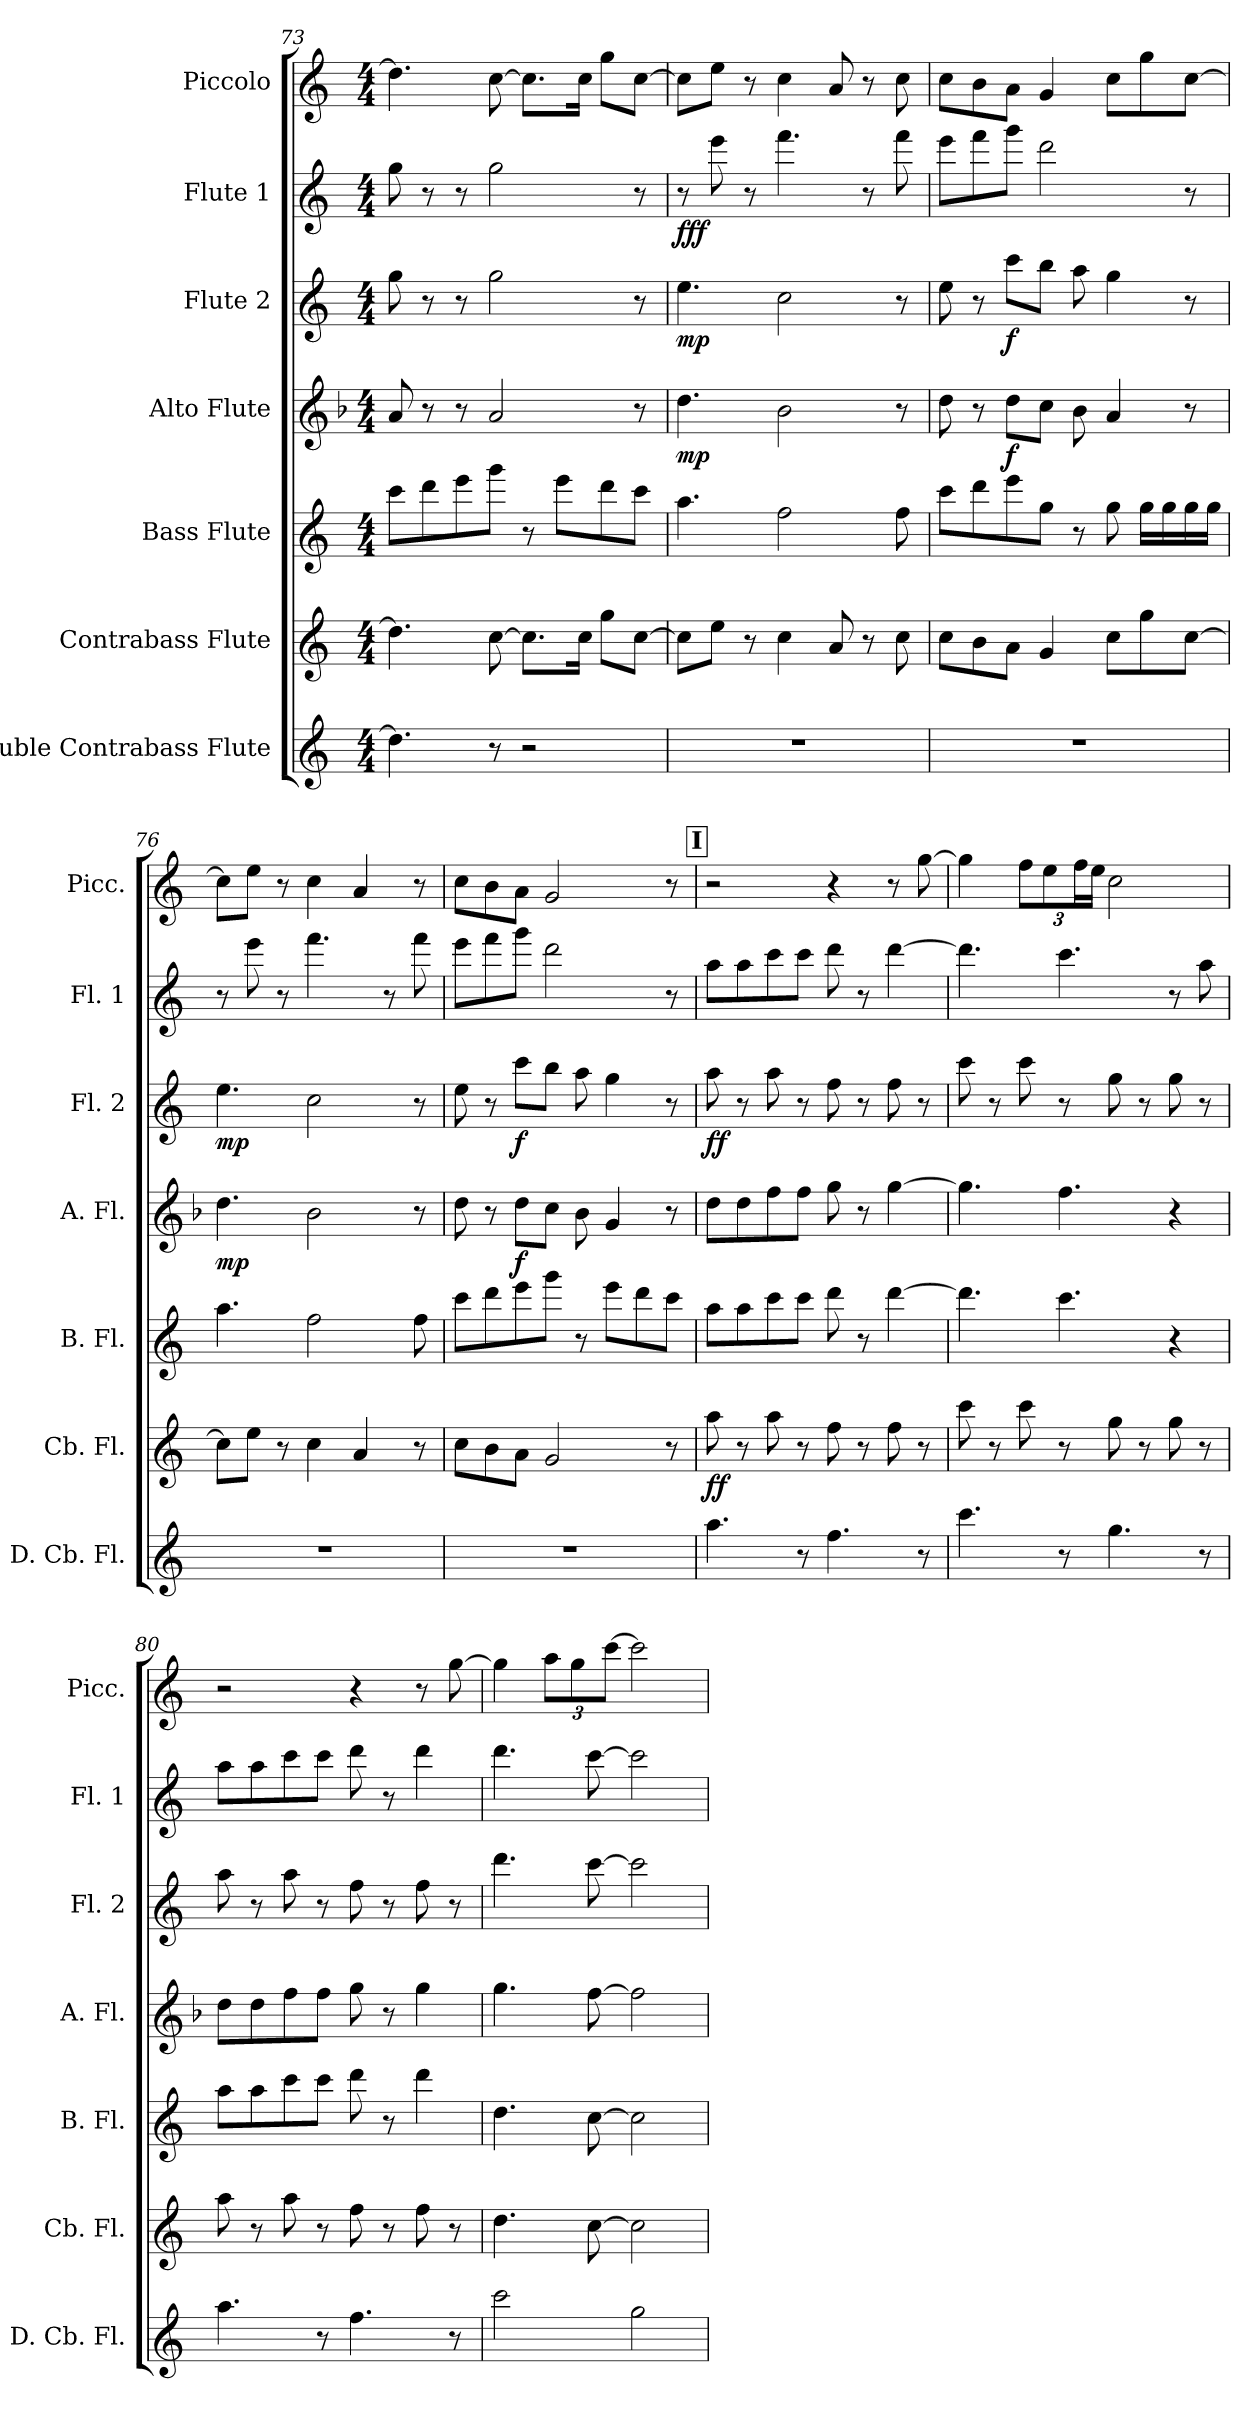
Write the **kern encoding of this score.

**kern	**kern	**dynam	**kern	**kern	**dynam	**kern	**dynam	**kern	**dynam	**kern
*part7	*part6	*part6	*part5	*part4	*part4	*part3	*part3	*part2	*part2	*part1
*staff7	*staff6	*staff6	*staff5	*staff4	*staff4	*staff3	*staff3	*staff2	*staff2	*staff1
*I"Double Contrabass Flute	*I"Contrabass Flute	*	*I"Bass Flute	*I"Alto Flute	*	*I"Flute 2	*	*I"Flute 1	*	*I"Piccolo
*I'D. Cb. Fl.	*I'Cb. Fl.	*	*I'B. Fl.	*I'A. Fl.	*	*I'Fl. 2	*	*I'Fl. 1	*	*I'Picc.
*clefG2	*clefG2	*	*clefG2	*clefG2	*	*clefG2	*	*clefG2	*	*clefG2
*ITrd21c36	*ITrd14c24	*	*ITrd7c12	*ITrd3c5	*	*	*	*	*	*ITrd-7c-12
*k[]	*k[]	*	*k[]	*k[]	*	*k[]	*	*k[]	*	*k[]
*M4/4	*M4/4	*	*M4/4	*M4/4	*	*M4/4	*	*M4/4	*	*M4/4
=73	=73	=73	=73	=73	=73	=73	=73	=73	=73	=73
4.DD\]	4.D\]	.	8cc\L	8e/	.	8gg\	.	8gg\	.	4.ddd\]
.	.	.	8dd\	8r	.	8r	.	8r	.	.
.	.	.	8ee\	8r	.	8r	.	8r	.	.
8r	[8C\	.	8gg\J	2e/	.	2gg\	.	2gg\	.	[8ccc\
2r	8.C\L]	.	8r	.	.	.	.	.	.	8.ccc\L]
.	.	.	8ee\L	.	.	.	.	.	.	.
.	16C\Jk	.	.	.	.	.	.	.	.	16ccc\Jk
.	8G\L	.	8dd\	.	.	.	.	.	.	8ggg\L
.	[8C\J	.	8cc\J	8r	.	8r	.	8r	.	[8ccc\J
=74	=74	=74	=74	=74	=74	=74	=74	=74	=74	=74
!	!	!	!	!	!LO:DY:b	!	!LO:DY:b	!	!LO:DY:b	!
1r	8C\L]	.	4.a\	4.a\	mp	4.ee\	mp	8r	fff	8ccc\L]
.	8E\J	.	.	.	.	.	.	8eee\	.	8eee\J
.	8r	.	.	.	.	.	.	8r	.	8r
.	4C\	.	2f\	2f\	.	2cc\	.	4.fff\	.	4ccc\
.	8AA/	.	.	.	.	.	.	.	.	8aa/
.	8r	.	.	.	.	.	.	8r	.	8r
.	8C\	.	8f\	8r	.	8r	.	8fff\	.	8ccc\
!!LO:PB:g=z
=75	=75	=75	=75	=75	=75	=75	=75	=75	=75	=75
1r	8C\L	.	8cc\L	8a\	.	8ee\	.	8eee\L	.	8ccc\L
.	8BB\	.	8dd\	8r	.	8r	.	8fff\	.	8bb\
!	!	!	!	!	!LO:DY:b	!	!LO:DY:b	!	!	!
.	8AA\J	.	8ee\	8a\L	f	8ccc\L	f	8ggg\J	.	8aa\J
.	4GG/	.	8g\J	8g\J	.	8bb\J	.	2ddd\	.	4gg/
.	.	.	8r	8f\	.	8aa\	.	.	.	.
.	8C\L	.	8g\	4e/	.	4gg\	.	.	.	8ccc\L
.	8G\	.	16g\LL	.	.	.	.	.	.	8ggg\
.	.	.	16g\	.	.	.	.	.	.	.
.	[8C\J	.	16g\	8r	.	8r	.	8r	.	[8ccc\J
.	.	.	16g\JJ	.	.	.	.	.	.	.
=76	=76	=76	=76	=76	=76	=76	=76	=76	=76	=76
!	!	!	!	!	!LO:DY:b	!	!LO:DY:b	!	!	!
1r	8C\L]	.	4.a\	4.a\	mp	4.ee\	mp	8r	.	8ccc\L]
.	8E\J	.	.	.	.	.	.	8eee\	.	8eee\J
.	8r	.	.	.	.	.	.	8r	.	8r
.	4C\	.	2f\	2f\	.	2cc\	.	4.fff\	.	4ccc\
.	4AA/	.	.	.	.	.	.	.	.	4aa/
.	.	.	.	.	.	.	.	8r	.	.
.	8r	.	8f\	8r	.	8r	.	8fff\	.	8r
=77	=77	=77	=77	=77	=77	=77	=77	=77	=77	=77
1r	8C\L	.	8cc\L	8a\	.	8ee\	.	8eee\L	.	8ccc\L
.	8BB\	.	8dd\	8r	.	8r	.	8fff\	.	8bb\
!	!	!	!	!	!LO:DY:b	!	!LO:DY:b	!	!	!
.	8AA\J	.	8ee\	8a\L	f	8ccc\L	f	8ggg\J	.	8aa\J
.	2GG/	.	8gg\J	8g\J	.	8bb\J	.	2ddd\	.	2gg/
.	.	.	8r	8f\	.	8aa\	.	.	.	.
.	.	.	8ee\L	4d/	.	4gg\	.	.	.	.
.	.	.	8dd\	.	.	.	.	.	.	.
.	8r	.	8cc\J	8r	.	8r	.	8r	.	8r
!!LO:REH:place=s1:a:B:fs=14:t=I
=78	=78	=78	=78	=78	=78	=78	=78	=78	=78	=78
!	!	!LO:DY:b	!	!	!	!	!LO:DY:b	!	!	!
4.AA\	8A\	ff	8a\L	8a\L	.	8aa\	ff	8aa\L	.	2r
.	8r	.	8a\	8a\	.	8r	.	8aa\	.	.
.	8A\	.	8cc\	8cc\	.	8aa\	.	8ccc\	.	.
8r	8r	.	8cc\J	8cc\J	.	8r	.	8ccc\J	.	.
4.FF\	8F\	.	8dd\	8dd\	.	8ff\	.	8ddd\	.	4r
.	8r	.	8r	8r	.	8r	.	8r	.	.
.	8F\	.	[4dd\	[4dd\	.	8ff\	.	[4ddd\	.	8r
8r	8r	.	.	.	.	8r	.	.	.	[8ggg\
!!LO:PB:g=z
=79	=79	=79	=79	=79	=79	=79	=79	=79	=79	=79
4.C\	8c\	.	4.dd\]	4.dd\]	.	8ccc\	.	4.ddd\]	.	4ggg\]
.	8r	.	.	.	.	8r	.	.	.	.
*	*	*	*	*	*	*	*	*	*	*Xbrackettup
.	8c\	.	.	.	.	8ccc\	.	.	.	12fff\L
.	.	.	.	.	.	.	.	.	.	12eee\
8r	8r	.	4.cc\	4.cc\	.	8r	.	4.ccc\	.	.
.	.	.	.	.	.	.	.	.	.	24fff\L
.	.	.	.	.	.	.	.	.	.	24eee\JJ
4.GG\	8G\	.	.	.	.	8gg\	.	.	.	2ccc\
.	8r	.	.	.	.	8r	.	.	.	.
.	8G\	.	4r	4r	.	8gg\	.	8r	.	.
8r	8r	.	.	.	.	8r	.	8aa\	.	.
=80	=80	=80	=80	=80	=80	=80	=80	=80	=80	=80
4.AA\	8A\	.	8a\L	8a\L	.	8aa\	.	8aa\L	.	2r
.	8r	.	8a\	8a\	.	8r	.	8aa\	.	.
.	8A\	.	8cc\	8cc\	.	8aa\	.	8ccc\	.	.
8r	8r	.	8cc\J	8cc\J	.	8r	.	8ccc\J	.	.
4.FF\	8F\	.	8dd\	8dd\	.	8ff\	.	8ddd\	.	4r
.	8r	.	8r	8r	.	8r	.	8r	.	.
.	8F\	.	4dd\	4dd\	.	8ff\	.	4ddd\	.	8r
8r	8r	.	.	.	.	8r	.	.	.	[8ggg\
=81	=81	=81	=81	=81	=81	=81	=81	=81	=81	=81
2C\	4.D\	.	4.d\	4.dd\	.	4.ddd\	.	4.ddd\	.	4ggg\]
.	.	.	.	.	.	.	.	.	.	12aaa\L
.	.	.	.	.	.	.	.	.	.	12ggg\
.	[8C\	.	[8c\	[8cc\	.	[8ccc\	.	[8ccc\	.	.
.	.	.	.	.	.	.	.	.	.	[12cccc\J
2GG\	2C\]	.	2c\]	2cc\]	.	2ccc\]	.	2ccc\]	.	2cccc\]
=	=	=	=	=	=	=	=	=	=	=
*-	*-	*-	*-	*-	*-	*-	*-	*-	*-	*-
